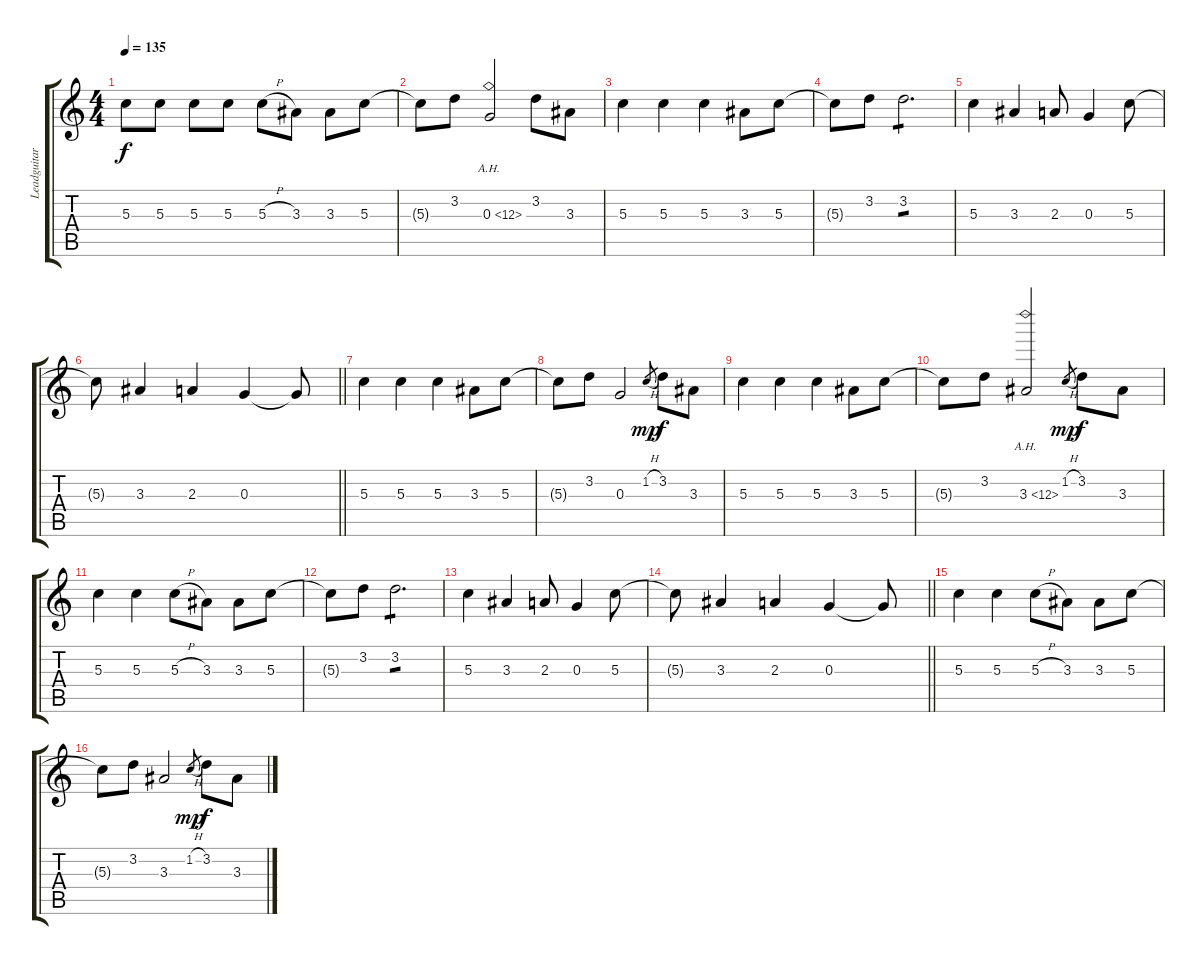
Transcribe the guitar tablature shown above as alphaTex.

\track ("Leadguitar" "Leadguitar") {instrument distortionguitar}
\staff {score tabs}
\tuning (E4 B3 G3 D3 A2 E2) {hide}
\ts (4 4)
\tempo 135
\clef g2
\ks c
5.3.8{dy f} 5.3.8 5.3.8 5.3.8 5.3{h}.8 3.3.8 3.3.8 5.3.8 |
5.3{t}.8 3.2.8 0.3{ah 12}.2 3.2.8 3.3.8 |
5.3.4 5.3.4 5.3.4 3.3.8 5.3.8 |
5.3{t}.8 3.2.8 3.2.2{d tp 1} |
5.3.4 3.3.4 2.3.8 0.3.4 5.3.8 |
\barLineRight lightlight
5.3{t}.8 3.3.4 2.3.4 0.3.4 0.3{t}.8 |
5.3.4 5.3.4 5.3.4 3.3.8 5.3.8 |
5.3{t}.8 3.2.8 0.3.2 1.2{h}.8{gr dy mp} 3.2.8{dy f} 3.3.8 |
5.3.4 5.3.4 5.3.4 3.3.8 5.3.8 |
5.3{t}.8 3.2.8 3.3{ah 9}.2 1.2{h}.8{gr dy mp} 3.2.8{dy f} 3.3.8 |
5.3.4 5.3.4 5.3{h}.8 3.3.8 3.3.8 5.3.8 |
5.3{t}.8 3.2.8 3.2.2{d tp 1} |
5.3.4 3.3.4 2.3.8 0.3.4 5.3.8 |
\barLineRight lightlight
5.3{t}.8 3.3.4 2.3.4 0.3.4 0.3{t}.8 |
5.3.4 5.3.4 5.3{h}.8 3.3.8 3.3.8 5.3.8 |
5.3{t}.8 3.2.8 3.3.2 1.2{h}.8{gr dy mp} 3.2.8{dy f} 3.3.8
